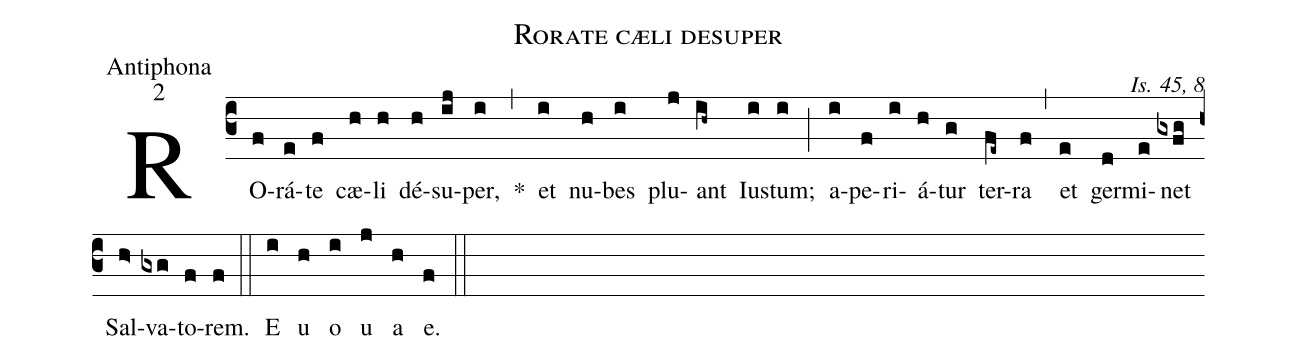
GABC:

name:Rorate cæli desuper;
office-part:Antiphona;
mode:2;
commentary:Is. 45, 8;
%%
(c3) RO(f)rá(e)te(f) cæ(h)li(h) dé(h)su(ij)per,(i) *(,) et(i) nu(h)bes(i) plu(j)ant(ih~) Ius(i)tum;(i) (;) a(i)pe(f)ri(i)á(h)tur(g) ter(fe~)ra(f) (,) et(e) ger(d)mi(e)net(gxfg) Sal(h>)va(gxg)to(f)rem.(f) (::) E(i) u(h) o(i) u(j) a(h) e.(f) (::)
